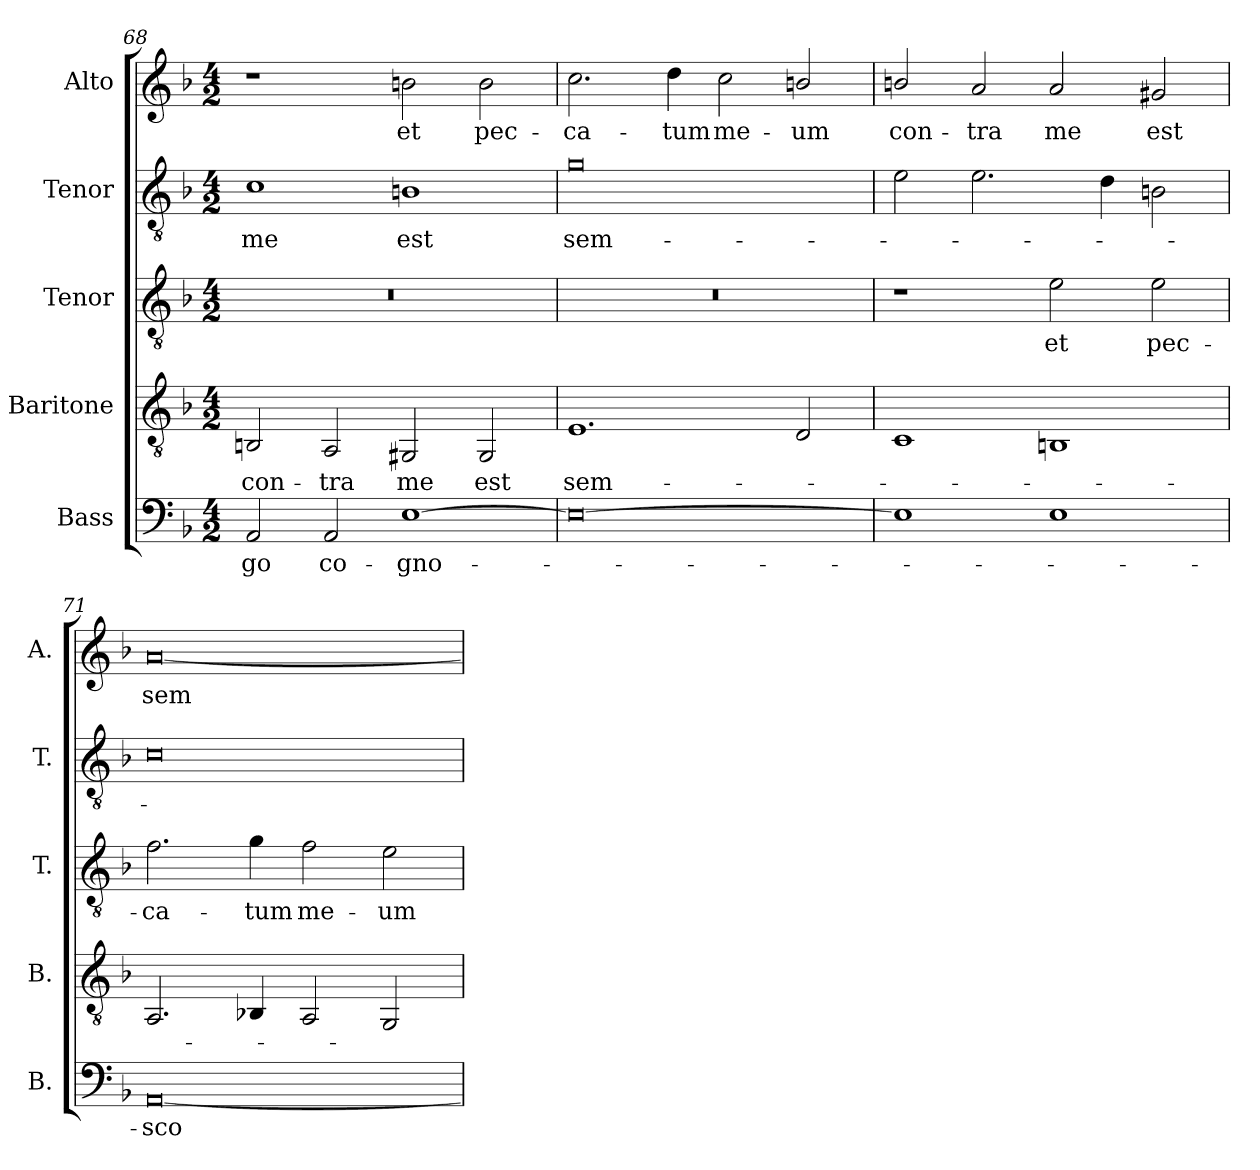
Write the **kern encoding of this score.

**kern	**text	**kern	**text	**kern	**text	**kern	**text	**kern	**text
*part5	*part5	*part4	*part4	*part3	*part3	*part2	*part2	*part1	*part1
*staff5	*staff5	*staff4	*staff4	*staff3	*staff3	*staff2	*staff2	*staff1	*staff1
*I"Bass	*	*I"Baritone	*	*I"Tenor	*	*I"Tenor	*	*I"Alto	*
*I'B.	*	*I'B.	*	*I'T.	*	*I'T.	*	*I'A.	*
*clefF4	*	*clefGv2	*	*clefGv2	*	*clefGv2	*	*clefG2	*
*	*	*	*	*ITrd7c12	*	*ITrd7c12	*	*	*
*k[b-]	*	*k[b-]	*	*k[b-]	*	*k[b-]	*	*k[b-]	*
*F:	*	*F:	*	*F:	*	*F:	*	*F:	*
*M4/2	*	*M4/2	*	*M4/2	*	*M4/2	*	*M4/2	*
=68	=68	=68	=68	=68	=68	=68	=68	=68	=68
!	!LO:LY:b:color=#000000	!	!	!	!	!	!	!	!
!	!	!	!LO:LY:b:color=#000000	!LO:N:vis=1	!	!	!	!	!
!	!	!	!	!	!	!	!LO:LY:b:color=#000000	!	!
2AAi/	-go	2BBni/	con-	0r	.	1Ci	me	1r	.
!	!LO:LY:b:color=#000000	!	!	!	!	!	!	!	!
!	!	!	!LO:LY:b:color=#000000	!	!	!	!	!	!
2AAi/	co-	2AAi/	-tra	.	.	.	.	.	.
!	!LO:LY:b:color=#000000	!	!	!	!	!	!	!	!
!	!	!	!LO:LY:b:color=#000000	!	!	!	!	!	!
!	!	!	!	!	!	!	!LO:LY:b:color=#000000	!	!
!	!	!	!	!	!	!	!	!	!LO:LY:b:color=#000000
[1Ei	-gno-	2GG#Xi/	me	.	.	1BBni	est	2bni\	et
!	!	!	!LO:LY:b:color=#000000	!	!	!	!	!	!
!	!	!	!	!	!	!	!	!	!LO:LY:b:color=#000000
.	.	2GG#i/	est	.	.	.	.	2bi\	pec-
!!LO:PB:g=z
=69	=69	=69	=69	=69	=69	=69	=69	=69	=69
!	!	!	!LO:LY:b:color=#000000	!LO:N:vis=1	!	!	!	!	!
!	!	!	!	!	!	!	!LO:LY:b:color=#000000	!	!
!	!	!	!	!	!	!	!	!	!LO:LY:b:color=#000000
0Ei_	.	1.Ei	sem-	0r	.	0Gi	sem-	2.cci\	-ca-
!	!	!	!	!	!	!	!	!	!LO:LY:b:color=#000000
.	.	.	.	.	.	.	.	4ddi\	-tum
!	!	!	!	!	!	!	!	!	!LO:LY:b:color=#000000
.	.	.	.	.	.	.	.	2cci\	me-
!	!	!	!	!	!	!	!	!	!LO:LY:b:color=#000000
.	.	2Di/	.	.	.	.	.	2bni/	-um
=70	=70	=70	=70	=70	=70	=70	=70	=70	=70
!	!	!	!	!	!	!	!	!	!LO:LY:b:color=#000000
1Ei]	.	1Ci	.	1r	.	2Ei\	.	2bni/	con-
!	!	!	!	!	!	!	!	!	!LO:LY:b:color=#000000
.	.	.	.	.	.	2.Ei\	.	2ai/	-tra
!	!	!	!	!	!LO:LY:b:color=#000000	!	!	!	!
!	!	!	!	!	!	!	!	!	!LO:LY:b:color=#000000
1Ei	.	1BBni	.	2Ei\	et	.	.	2ai/	me
.	.	.	.	.	.	4Di\	.	.	.
!	!	!	!	!	!LO:LY:b:color=#000000	!	!	!	!
!	!	!	!	!	!	!	!	!	!LO:LY:b:color=#000000
.	.	.	.	2Ei\	pec-	2BBni\	.	2g#Xi/	est
=71	=71	=71	=71	=71	=71	=71	=71	=71	=71
!	!LO:LY:b:color=#000000	!	!	!	!	!	!	!	!
!	!	!	!	!	!LO:LY:b:color=#000000	!	!	!	!
!	!	!	!	!	!	!	!	!	!LO:LY:b:color=#000000
[0AAi	-sco	2.AAi/	.	2.Fi\	-ca-	0Ci	.	[0ai	sem-
!	!	!	!	!	!LO:LY:b:color=#000000	!	!	!	!
.	.	4BB-Xi/	.	4Gi\	-tum	.	.	.	.
!	!	!	!	!	!LO:LY:b:color=#000000	!	!	!	!
.	.	2AAi/	.	2Fi\	me-	.	.	.	.
!	!	!	!	!	!LO:LY:b:color=#000000	!	!	!	!
.	.	2GGi/	.	2Ei\	-um	.	.	.	.
=	=	=	=	=	=	=	=	=	=
*-	*-	*-	*-	*-	*-	*-	*-	*-	*-
